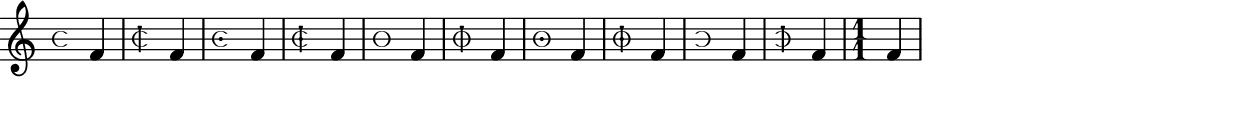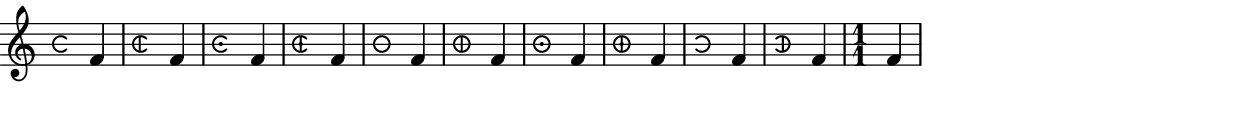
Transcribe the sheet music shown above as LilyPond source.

%% Generated by lilypond-book
%% Options: [exampleindent=10.16\mm,indent=0\mm,line-width=160\mm]
\include "lilypond-book-preamble.ly"


% ****************************************************************
% Start cut-&-pastable-section
% ****************************************************************

#(ly:set-option 'eps-box-padding 3.000000)



\paper {
  indent = 0\mm
  line-width = 160\mm
  % offset the left padding, also add 1mm as lilypond creates cropped
  % images with a little space on the right
  line-width = #(- line-width (* mm  3.000000) (* mm 1))
}

\layout {
  
}




% ****************************************************************
% ly snippet:
% ****************************************************************
\sourcefilename "/lilypond-2.23.82/input/regression/time-signature-mensural.ly"
\sourcefileline 0
\version "2.19.21"

\header {
  texidoc = "This test covers the mensural and neomensural time signature styles."
}

% N.B. It's strange that these warnings are doubled.
#(ly:expect-warning "Cannot find glyph timesig.mensural11")
#(ly:expect-warning "Cannot find glyph timesig.mensural11")
#(ly:expect-warning "Cannot find glyph timesig.neomensural11")
#(ly:expect-warning "Cannot find glyph timesig.neomensural11")

\layout { indent = 0 }

testMusic = \relative {
    \time 4/4 \partial 4 f'4
    \time 2/2 \partial 4 f4
    \time 6/4 \partial 4 f4
    \time 6/8 \partial 4 f4
    \time 3/2 \partial 4 f4
    \time 3/4 \partial 4 f4
    \time 9/4 \partial 4 f4
    \time 9/8 \partial 4 f4
    \time 4/8 \partial 4 f4
    \time 2/4 \partial 4 f4
    \time 1/1 \partial 4 f4
}

\new Staff {
    \override Staff.TimeSignature.break-visibility = ##(#f #t #t)
    \override Staff.TimeSignature.style = #'mensural
    \testMusic \break
    \override Staff.TimeSignature.style = #'neomensural
    \testMusic \break
}



% ****************************************************************
% end ly snippet
% ****************************************************************
